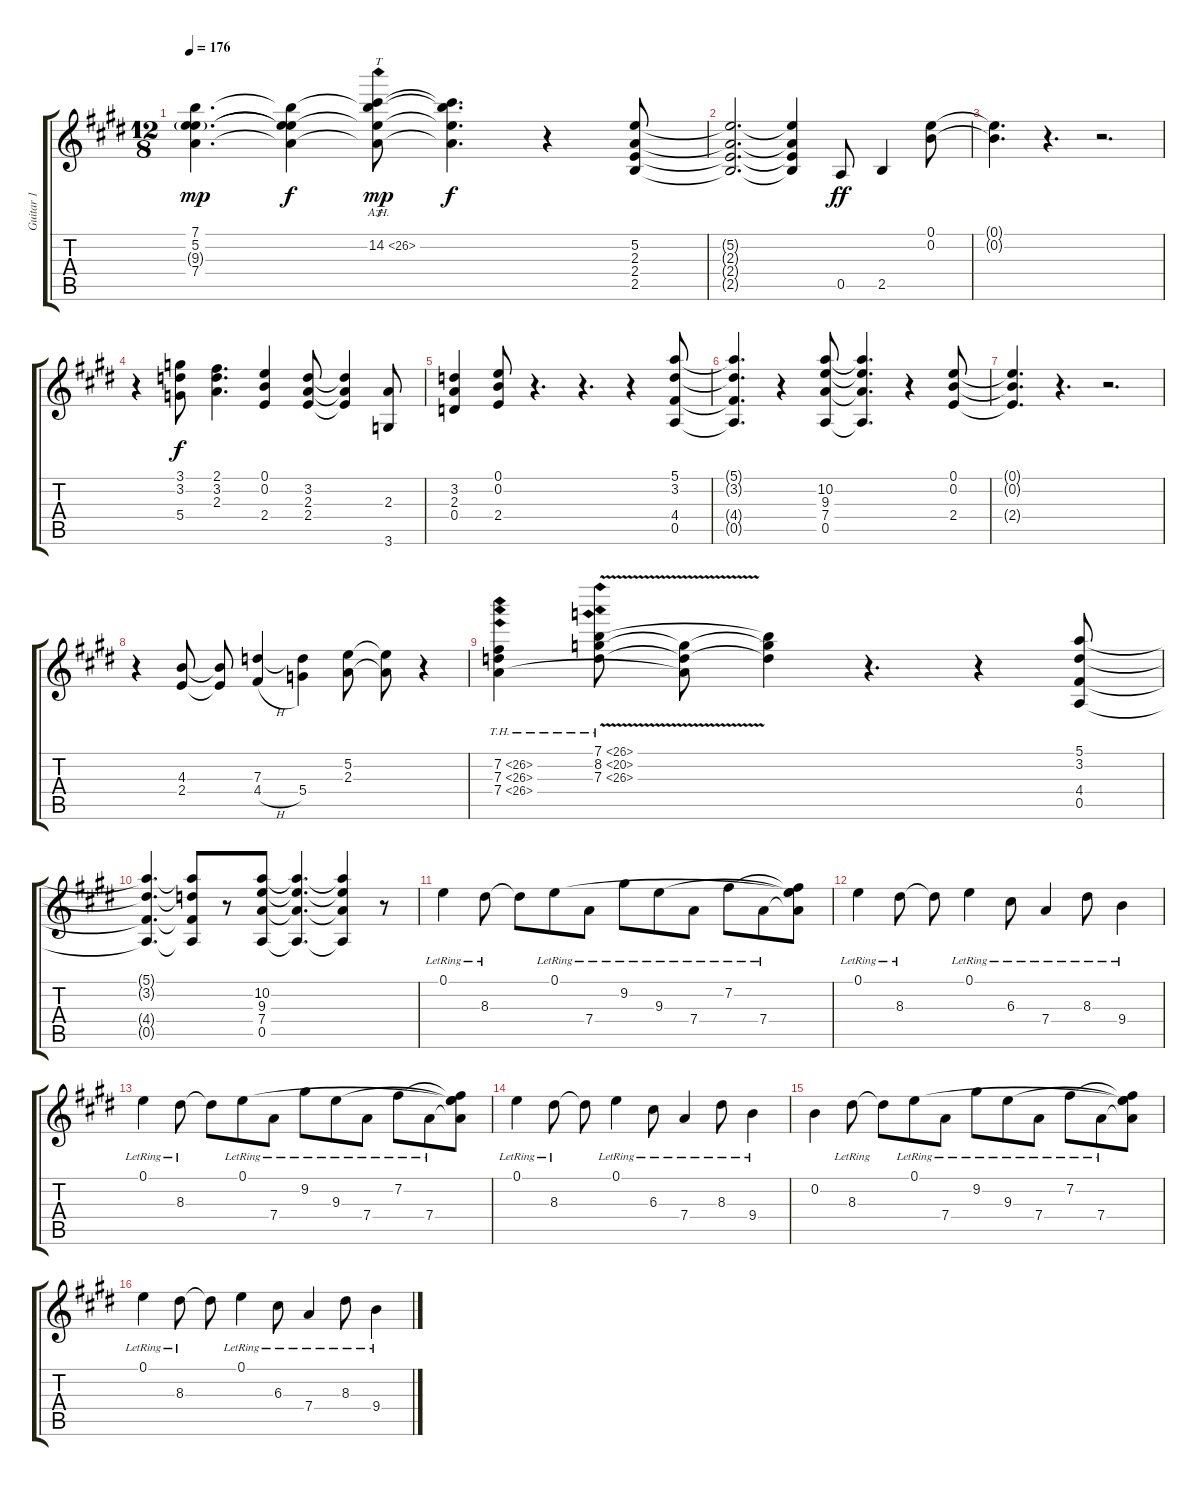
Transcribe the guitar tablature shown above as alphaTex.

\track ("Guitar 1 " "Guitar 1 ") {mute instrument electricguitarclean}
\staff {score tabs}
\tuning (E4 B3 G3 D3 A2 E2) {hide}
\ts (12 8)
\tempo 176
\clef g2
\ks e
(7.1 5.2 9.3{g} 7.4).4{d dy mp} (7.1{t} 5.2{t} 9.3{t} 7.4{t}).4{dy f} (7.1{t} 14.2{ah 12} 9.3{t} 7.4{t}).8{tt dy mp} (7.1{t} 14.2{t} 9.3{t} 7.4{t}).4{d dy f} r.4 (5.2 2.3 2.4 2.5).8 |
(5.2{t} 2.3{t} 2.4{t} 2.5{t}).2{d} (5.2{t} 2.3{t} 2.4{t} 2.5{t}).4 0.5.8{dy ff instrument overdrivenguitar} 2.5.4 (0.1 0.2).8 |
(0.1{t} 0.2{t}).4{d} r.4{d} r.2{d} |
r.4 (3.1 3.2 5.4).8{dy f instrument electricguitarclean} (2.1 3.2 2.3).4{d} (0.1 0.2 2.4).4 (3.2 2.3 2.4).8 (3.2{t} 2.3{t} 2.4{t}).4 (2.3 3.6).8 |
(3.2 2.3 0.4).4 (0.1 0.2 2.4).8 r.4{d} r.4{d} r.4 (5.1 3.2 4.4 0.5).8{instrument overdrivenguitar} |
(5.1{t} 3.2{t} 4.4{t} 0.5{t}).4{d} r.4 (10.2 9.3 7.4 0.5).8 (10.2{t} 9.3{t} 7.4{t} 0.5{t}).4{d} r.4 (0.1 0.2 2.4).8 |
(0.1{t} 0.2{t} 2.4{t}).4{d} r.4{d} r.2{d} |
r.4 (4.3 2.4).8{instrument electricguitarclean} (4.3{t} 2.4{t}).8 (7.3 4.4{h}).4 (7.3{t} 5.4).4 (5.2 2.3).8 (5.2{t} 2.3{t}).8 r.4 |
(7.2{th 19} 7.3{th 19} 7.4{th 19}).4 (7.1{th 19} 8.2{th 12 v} 7.3{th 19}).8 (8.2{t} 7.3{t} 7.4{t}).8 (7.1{t} 8.2{t} 7.3{t}).4 r.4{d} r.4 (5.1 3.2 4.4 0.5).8 |
(5.1{t} 3.2{t} 4.4{t} 0.5{t}).4{d} (5.1{t} 3.2{t} 4.4{t} 0.5{t}).8 r.8 (10.2 9.3 7.4 0.5).8 (10.2{t} 9.3{t} 7.4{t} 0.5{t}).4{d} (10.2{t} 9.3{t} 7.4{t} 0.5{t}).4 r.8 |
0.1{lr}.4 8.3{lr}.8 8.3{t}.8 0.1{lr}.8 7.4{lr}.8 9.2{lr}.8 9.3{lr}.8 7.4{lr}.8 7.2{lr}.8 7.4{lr}.8 (0.1{t} 7.2{t} 9.3{t} 7.4{t}).8 |
0.1{lr}.4 8.3{lr}.8 8.3{t}.8 0.1{lr}.4 6.3{lr}.8 7.4{lr}.4 8.3{lr}.8 9.4{lr}.4 |
0.1{lr}.4 8.3{lr}.8 8.3{t}.8 0.1{lr}.8 7.4{lr}.8 9.2{lr}.8 9.3{lr}.8 7.4{lr}.8 7.2{lr}.8 7.4{lr}.8 (0.1{t} 7.2{t} 9.3{t} 7.4{t}).8 |
0.1{lr}.4 8.3{lr}.8 8.3{t}.8 0.1{lr}.4 6.3{lr}.8 7.4{lr}.4 8.3{lr}.8 9.4{lr}.4 |
0.2.4 8.3{lr}.8 8.3{t}.8 0.1{lr}.8 7.4{lr}.8 9.2{lr}.8 9.3{lr}.8 7.4{lr}.8 7.2{lr}.8 7.4{lr}.8 (0.1{t} 7.2{t} 9.3{t} 7.4{t}).8 |
0.1{lr}.4 8.3{lr}.8 8.3{t}.8 0.1{lr}.4 6.3{lr}.8 7.4{lr}.4 8.3{lr}.8 9.4{lr}.4
